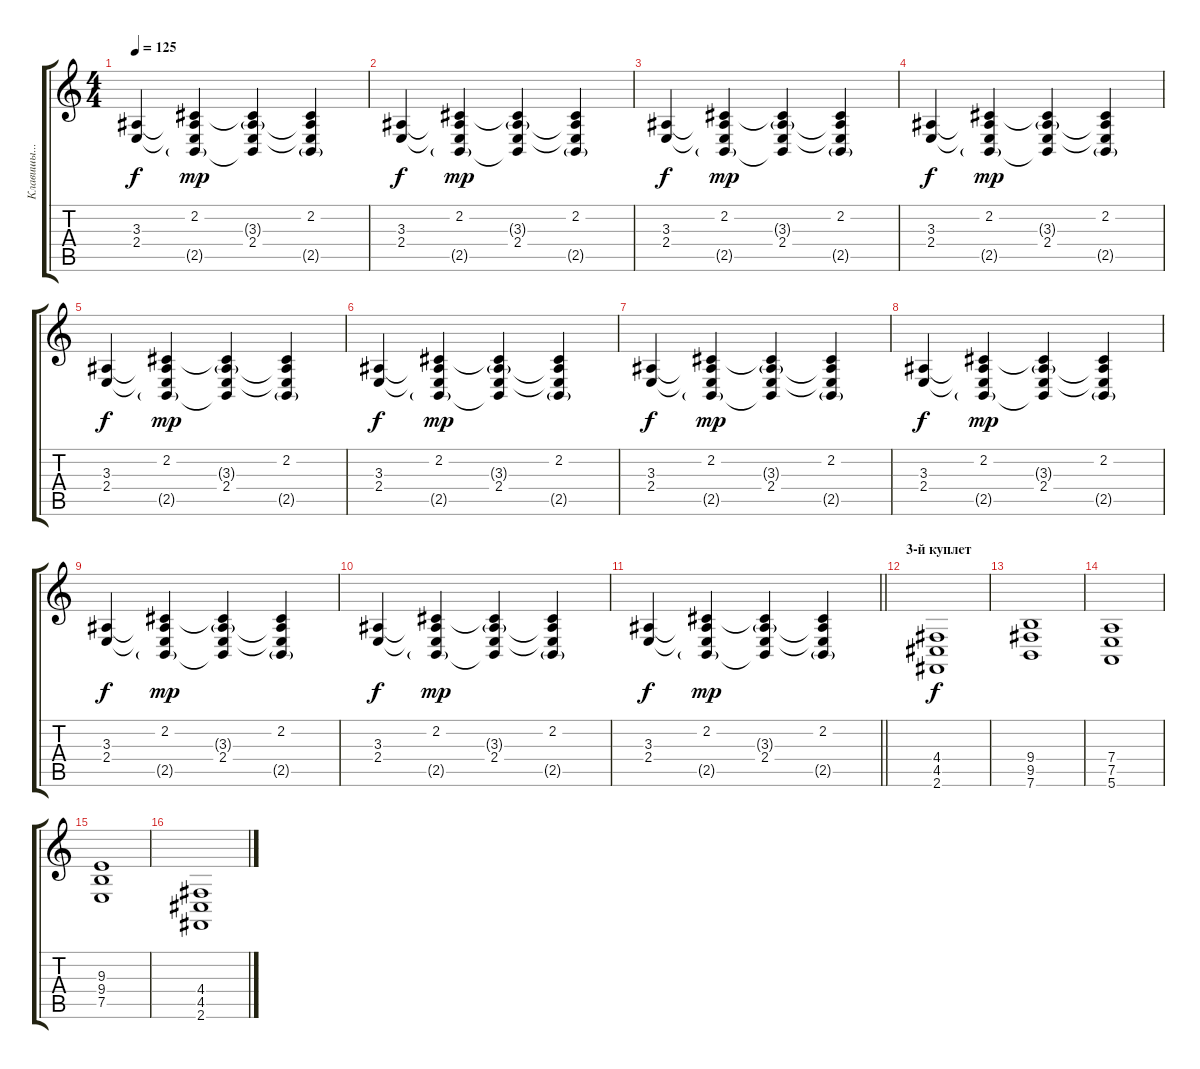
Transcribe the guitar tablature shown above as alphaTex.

\track ("Клавишы...хз как их писать" "Клавишы...") {instrument stringensemble1}
\staff {score tabs}
\tuning (E4 B3 G3 D3 A2 E2) {hide}
\ts (4 4)
\tempo 125
\clef g2
\ks c
(3.3 2.4).4{dy f} (2.2 3.3{t} 2.4{t} 2.5{g}).4{dy mp} (2.2{t} 3.3{g} 2.4 2.5{t}).4 (2.2 3.3{t} 2.4{t} 2.5{g}).4 |
(3.3 2.4).4{dy f} (2.2 3.3{t} 2.4{t} 2.5{g}).4{dy mp} (2.2{t} 3.3{g} 2.4 2.5{t}).4 (2.2 3.3{t} 2.4{t} 2.5{g}).4 |
(3.3 2.4).4{dy f} (2.2 3.3{t} 2.4{t} 2.5{g}).4{dy mp} (2.2{t} 3.3{g} 2.4 2.5{t}).4 (2.2 3.3{t} 2.4{t} 2.5{g}).4 |
(3.3 2.4).4{dy f} (2.2 3.3{t} 2.4{t} 2.5{g}).4{dy mp} (2.2{t} 3.3{g} 2.4 2.5{t}).4 (2.2 3.3{t} 2.4{t} 2.5{g}).4 |
(3.3 2.4).4{dy f} (2.2 3.3{t} 2.4{t} 2.5{g}).4{dy mp} (2.2{t} 3.3{g} 2.4 2.5{t}).4 (2.2 3.3{t} 2.4{t} 2.5{g}).4 |
(3.3 2.4).4{dy f} (2.2 3.3{t} 2.4{t} 2.5{g}).4{dy mp} (2.2{t} 3.3{g} 2.4 2.5{t}).4 (2.2 3.3{t} 2.4{t} 2.5{g}).4 |
(3.3 2.4).4{dy f} (2.2 3.3{t} 2.4{t} 2.5{g}).4{dy mp} (2.2{t} 3.3{g} 2.4 2.5{t}).4 (2.2 3.3{t} 2.4{t} 2.5{g}).4 |
(3.3 2.4).4{dy f} (2.2 3.3{t} 2.4{t} 2.5{g}).4{dy mp} (2.2{t} 3.3{g} 2.4 2.5{t}).4 (2.2 3.3{t} 2.4{t} 2.5{g}).4 |
(3.3 2.4).4{dy f} (2.2 3.3{t} 2.4{t} 2.5{g}).4{dy mp} (2.2{t} 3.3{g} 2.4 2.5{t}).4 (2.2 3.3{t} 2.4{t} 2.5{g}).4 |
(3.3 2.4).4{dy f} (2.2 3.3{t} 2.4{t} 2.5{g}).4{dy mp} (2.2{t} 3.3{g} 2.4 2.5{t}).4 (2.2 3.3{t} 2.4{t} 2.5{g}).4 |
\barLineRight lightlight
(3.3 2.4).4{dy f} (2.2 3.3{t} 2.4{t} 2.5{g}).4{dy mp} (2.2{t} 3.3{g} 2.4 2.5{t}).4 (2.2 3.3{t} 2.4{t} 2.5{g}).4 |
\section ("" "3-й куплет")
(4.4 4.5 2.6).1{dy f instrument stringensemble1} |
(9.4 9.5 7.6).1 |
(7.4 7.5 5.6).1 |
(9.3 9.4 7.5).1 |
(4.4 4.5 2.6).1
